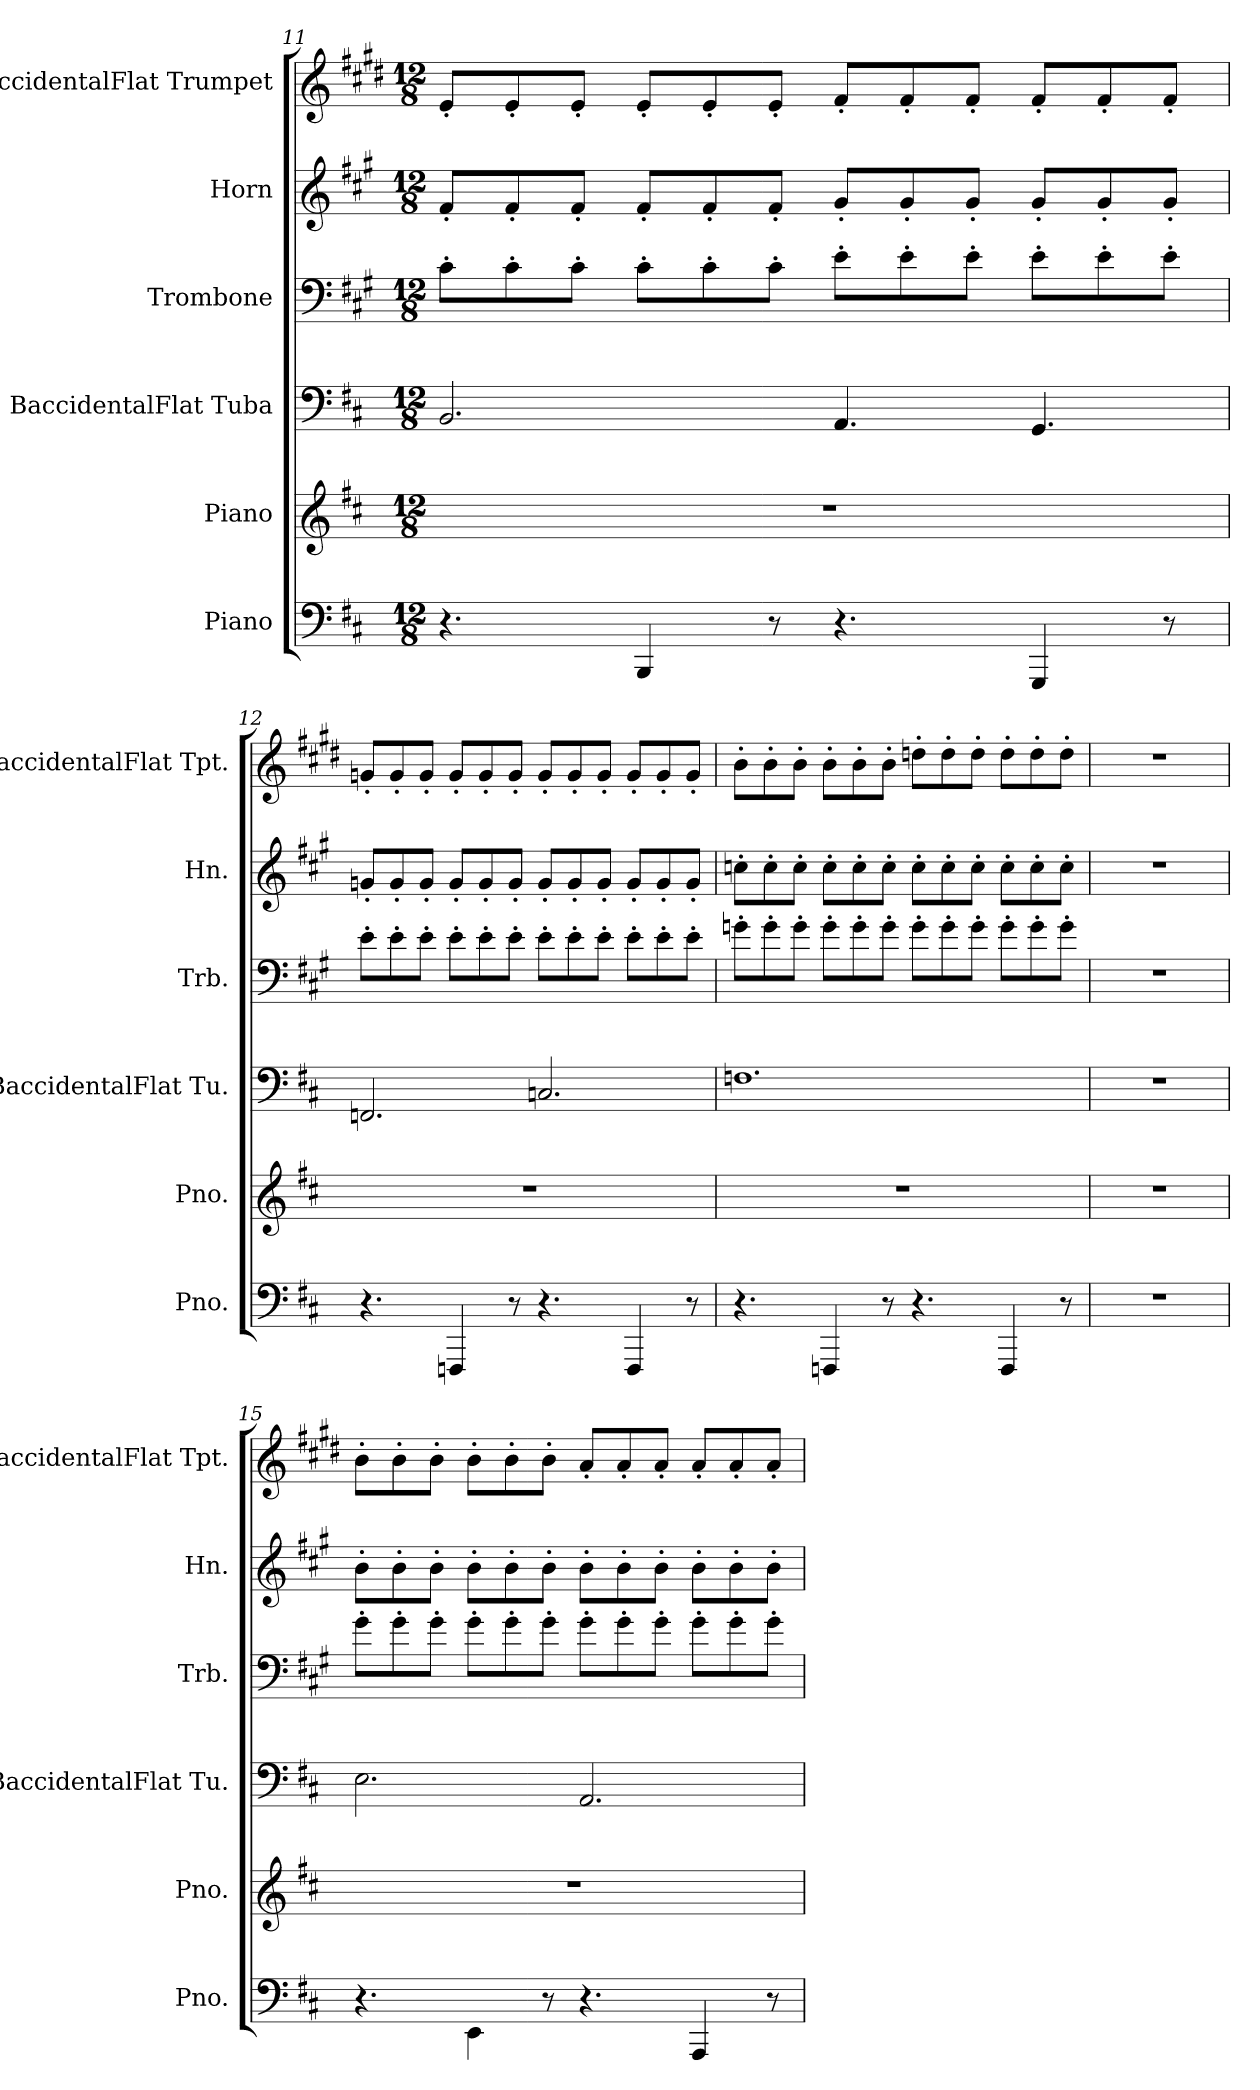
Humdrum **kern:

**kern	**kern	**kern	**kern	**kern	**kern
*part6	*part5	*part4	*part3	*part2	*part1
*staff6	*staff5	*staff4	*staff3	*staff2	*staff1
*I"Piano	*I"Piano	*I"BaccidentalFlat Tuba	*I"Trombone	*I"Horn	*I"BaccidentalFlat Trumpet
*I'Pno.	*I'Pno.	*I'BaccidentalFlat Tu.	*I'Trb.	*I'Hn.	*I'BaccidentalFlat Tpt.
!!LO:PB:g=z
*clefF4	*clefG2	*clefF4	*clefF4	*clefG2	*clefG2
*	*	*	*ITrd4c7	*ITrd4c7	*ITrd1c2
*k[f#c#]	*k[f#c#]	*k[f#c#]	*k[f#c#]	*k[f#c#]	*k[f#c#]
*M12/8	*M12/8	*M12/8	*M12/8	*M12/8	*M12/8
=11	=11	=11	=11	=11	=11
4.r	1.r	2.BB/	8F#'\L	8B'/L	8d'/L
.	.	.	8F#'\	8B'/	8d'/
.	.	.	8F#'\J	8B'/J	8d'/J
4BBB/	.	.	8F#'\L	8B'/L	8d'/L
.	.	.	8F#'\	8B'/	8d'/
8r	.	.	8F#'\J	8B'/J	8d'/J
4.r	.	4.AA/	8A'\L	8c#'/L	8e'/L
.	.	.	8A'\	8c#'/	8e'/
.	.	.	8A'\J	8c#'/J	8e'/J
4GGG/	.	4.GG/	8A'\L	8c#'/L	8e'/L
.	.	.	8A'\	8c#'/	8e'/
8r	.	.	8A'\J	8c#'/J	8e'/J
=12	=12	=12	=12	=12	=12
4.r	1.r	2.FFn/	8A'\L	8cn'/L	8fn'/L
.	.	.	8A'\	8c'/	8f'/
.	.	.	8A'\J	8c'/J	8f'/J
4FFFn/	.	.	8A'\L	8c'/L	8f'/L
.	.	.	8A'\	8c'/	8f'/
8r	.	.	8A'\J	8c'/J	8f'/J
4.r	.	2.Cn/	8A'\L	8c'/L	8f'/L
.	.	.	8A'\	8c'/	8f'/
.	.	.	8A'\J	8c'/J	8f'/J
4FFF/	.	.	8A'\L	8c'/L	8f'/L
.	.	.	8A'\	8c'/	8f'/
8r	.	.	8A'\J	8c'/J	8f'/J
!!LO:LB:g=z
=13	=13	=13	=13	=13	=13
4.r	1.r	1.Fn	8cn'\L	8fn'\L	8a'\L
.	.	.	8c'\	8f'\	8a'\
.	.	.	8c'\J	8f'\J	8a'\J
4FFFn/	.	.	8c'\L	8f'\L	8a'\L
.	.	.	8c'\	8f'\	8a'\
8r	.	.	8c'\J	8f'\J	8a'\J
4.r	.	.	8c'\L	8f'\L	8ccn'\L
.	.	.	8c'\	8f'\	8cc'\
.	.	.	8c'\J	8f'\J	8cc'\J
4FFF/	.	.	8c'\L	8f'\L	8cc'\L
.	.	.	8c'\	8f'\	8cc'\
8r	.	.	8c'\J	8f'\J	8cc'\J
=14	=14	=14	=14	=14	=14
1.r	1.r	1.r	1.r	1.r	1.r
=15	=15	=15	=15	=15	=15
4.r	1.r	2.E\	8c#'\L	8e'\L	8a'\L
.	.	.	8c#'\	8e'\	8a'\
.	.	.	8c#'\J	8e'\J	8a'\J
4EE\	.	.	8c#'\L	8e'\L	8a'\L
.	.	.	8c#'\	8e'\	8a'\
8r	.	.	8c#'\J	8e'\J	8a'\J
4.r	.	2.AA/	8c#'\L	8e'\L	8g'/L
.	.	.	8c#'\	8e'\	8g'/
.	.	.	8c#'\J	8e'\J	8g'/J
4AAA/	.	.	8c#'\L	8e'\L	8g'/L
.	.	.	8c#'\	8e'\	8g'/
8r	.	.	8c#'\J	8e'\J	8g'/J
=	=	=	=	=	=
*-	*-	*-	*-	*-	*-
